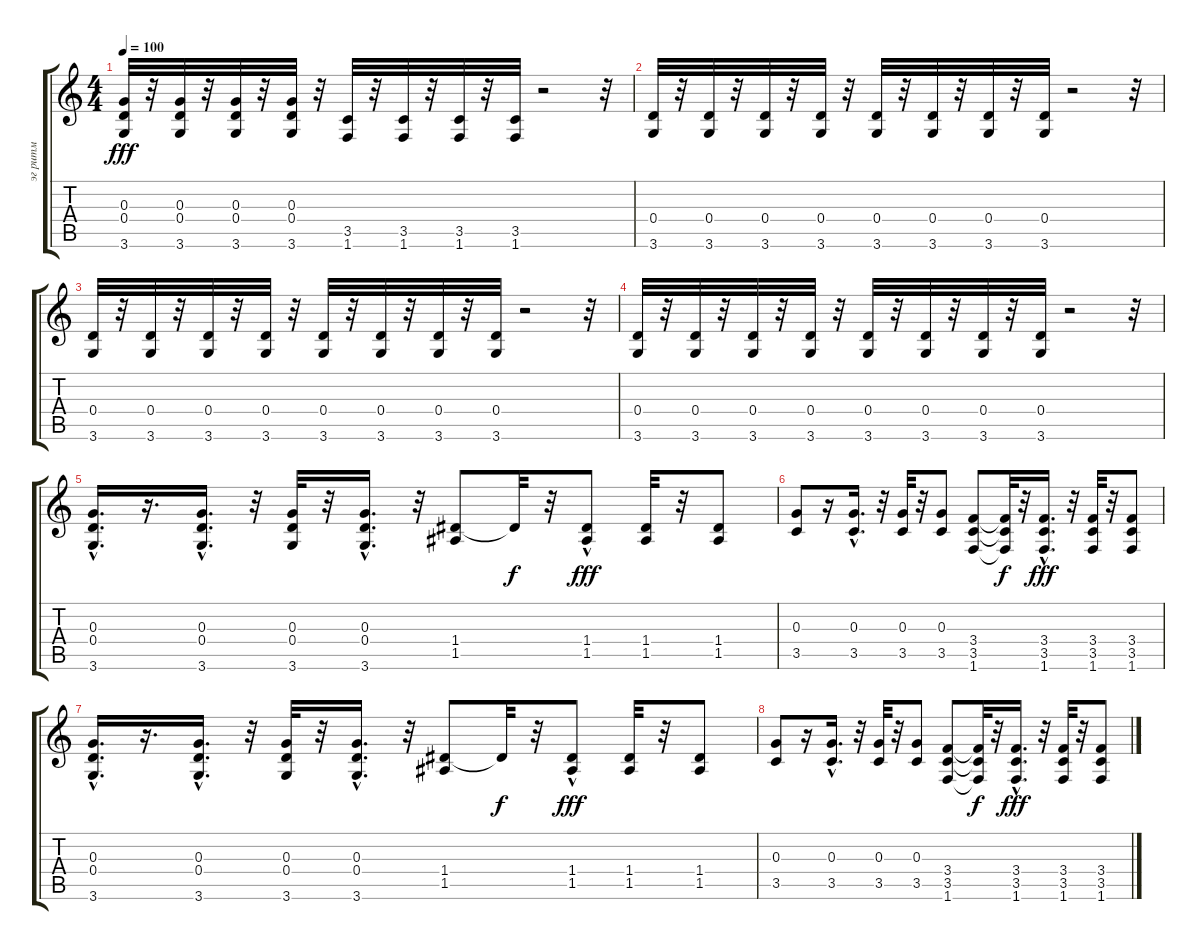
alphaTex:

\track ("эг ритм" "эг ритм") {instrument distortionguitar}
\staff {score tabs}
\tuning (E4 B3 G3 D3 A2 E2) {hide}
\ts (4 4)
\tempo 100
\clef g2
\ks c
(0.3 0.4 3.6).32{dy fff} r.32 (0.3 0.4 3.6).32 r.32 (0.3 0.4 3.6).32 r.32 (0.3 0.4 3.6).32 r.32 (3.5 1.6).32 r.32 (3.5 1.6).32 r.32 (3.5 1.6).32 r.32 (3.5 1.6).32 r.2 r.32 |
(0.4 3.6).32 r.32 (0.4 3.6).32 r.32 (0.4 3.6).32 r.32 (0.4 3.6).32 r.32 (0.4 3.6).32 r.32 (0.4 3.6).32 r.32 (0.4 3.6).32 r.32 (0.4 3.6).32 r.2 r.32 |
(0.4 3.6).32 r.32 (0.4 3.6).32 r.32 (0.4 3.6).32 r.32 (0.4 3.6).32 r.32 (0.4 3.6).32 r.32 (0.4 3.6).32 r.32 (0.4 3.6).32 r.32 (0.4 3.6).32 r.2 r.32 |
(0.4 3.6).32 r.32 (0.4 3.6).32 r.32 (0.4 3.6).32 r.32 (0.4 3.6).32 r.32 (0.4 3.6).32 r.32 (0.4 3.6).32 r.32 (0.4 3.6).32 r.32 (0.4 3.6).32 r.2 r.32 |
(0.3{hac} 0.4{hac} 3.6{hac}).16{d} r.16{d} (0.3{hac} 0.4{hac} 3.6{hac}).16{d} r.32 (0.3 0.4 3.6).32 r.32 (0.3{hac} 0.4{hac} 3.6{hac}).16{d} r.32 (1.4 1.5).8 1.4{t}.32{dy f} r.32 (1.4{hac} 1.5{hac}).8{dy fff} (1.4 1.5).32 r.32 (1.4 1.5).8 |
(0.3 3.5).8 r.16 (0.3{hac} 3.5{hac}).16{d} r.32 (0.3 3.5).32 r.32 (0.3 3.5).8 (3.4 3.5 1.6).8 (3.4{t} 3.5{t} 1.6{t}).32{dy f} r.32 (3.4{hac} 3.5{hac} 1.6{hac}).16{d dy fff} r.32 (3.4 3.5 1.6).32 r.32 (3.4 3.5 1.6).8 |
(0.3{hac} 0.4{hac} 3.6{hac}).16{d} r.16{d} (0.3{hac} 0.4{hac} 3.6{hac}).16{d} r.32 (0.3 0.4 3.6).32 r.32 (0.3{hac} 0.4{hac} 3.6{hac}).16{d} r.32 (1.4 1.5).8 1.4{t}.32{dy f} r.32 (1.4{hac} 1.5{hac}).8{dy fff} (1.4 1.5).32 r.32 (1.4 1.5).8 |
(0.3 3.5).8 r.16 (0.3{hac} 3.5{hac}).16{d} r.32 (0.3 3.5).32 r.32 (0.3 3.5).8 (3.4 3.5 1.6).8 (3.4{t} 3.5{t} 1.6{t}).32{dy f} r.32 (3.4{hac} 3.5{hac} 1.6{hac}).16{d dy fff} r.32 (3.4 3.5 1.6).32 r.32 (3.4 3.5 1.6).8
